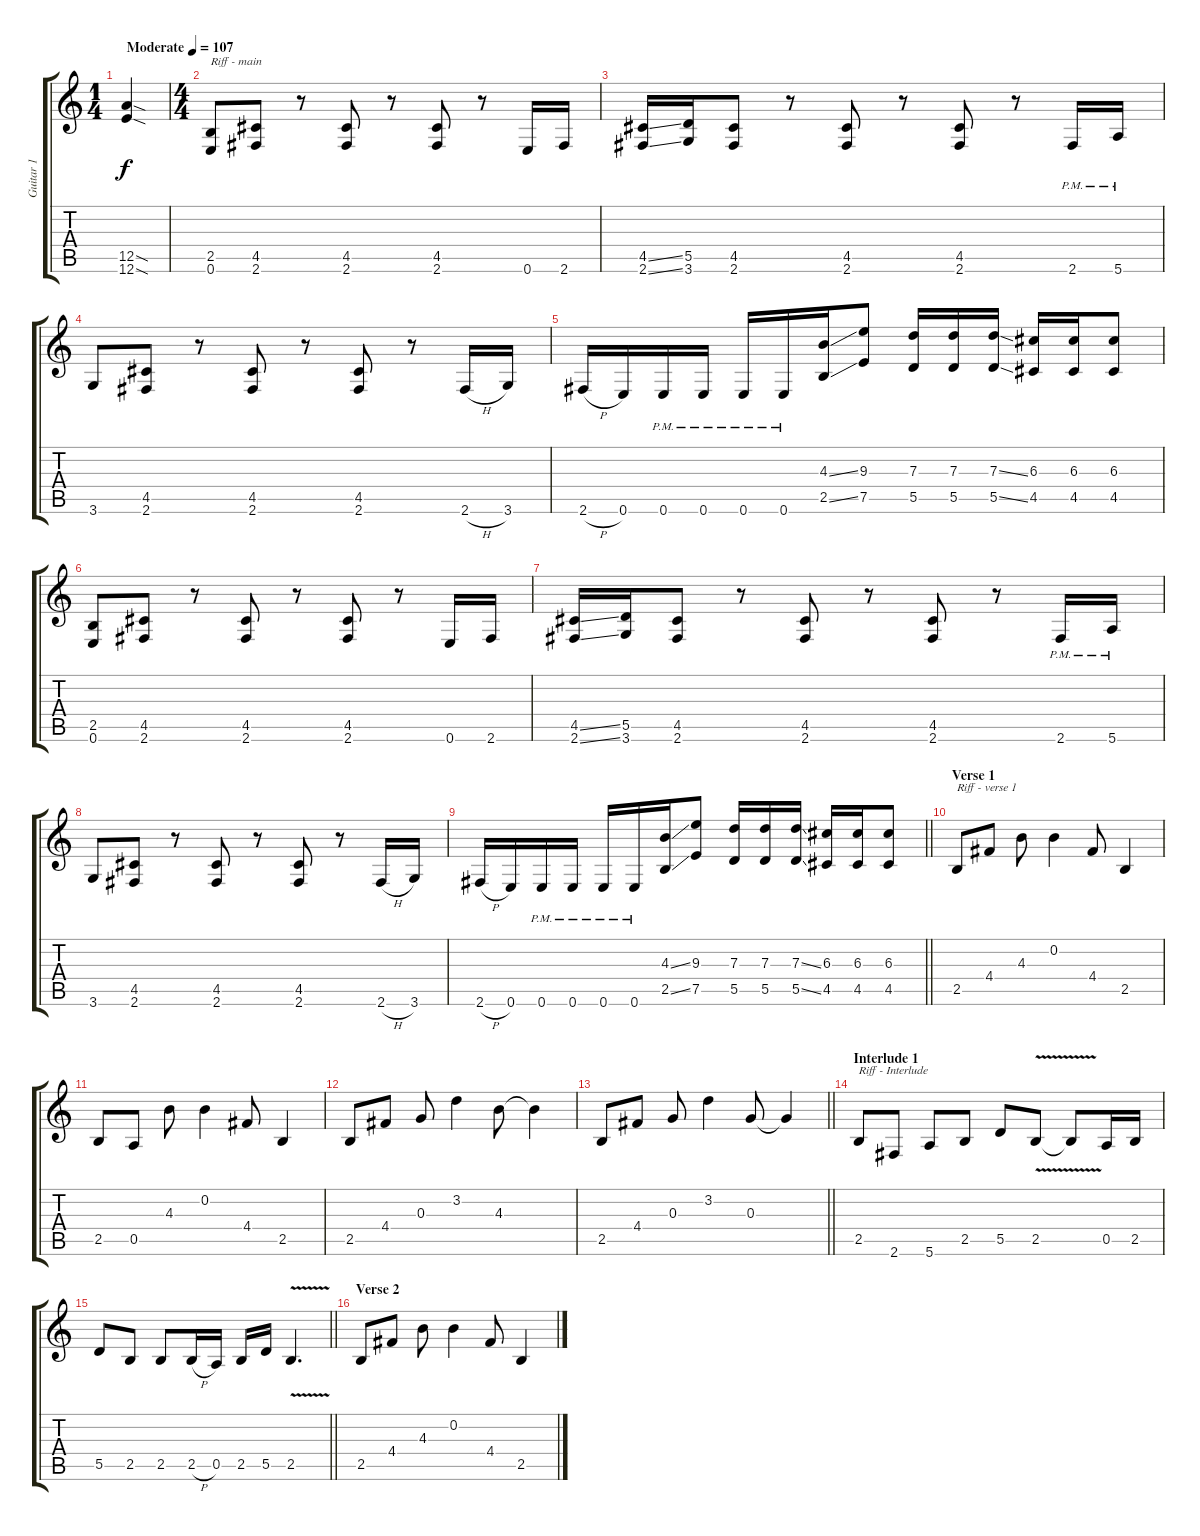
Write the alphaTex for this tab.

\track ("Guitar 1" "Guitar 1") {instrument overdrivenguitar}
\staff {score tabs}
\tuning (E4 B3 G3 D3 A2 E2) {hide}
\ts (1 4)
\tempo (107 "Moderate")
\clef g2
\ks c
(12.5{sod} 12.6{sod}).4{dy f instrument overdrivenguitar} |
\ts (4 4)
(2.5 0.6).8{txt "Riff - main"} (4.5 2.6).8 r.8 (4.5 2.6).8 r.8 (4.5 2.6).8 r.8 0.6.16 2.6.16 |
(4.5{ss} 2.6{ss}).16 (5.5 3.6).16 (4.5 2.6).8 r.8 (4.5 2.6).8 r.8 (4.5 2.6).8 r.8 2.6{pm}.16 5.6{pm}.16 |
3.6.8 (4.5 2.6).8 r.8 (4.5 2.6).8 r.8 (4.5 2.6).8 r.8 2.6{h}.16 3.6.16 |
2.6{h}.16 0.6.16 0.6{pm}.16 0.6{pm}.16 0.6{pm}.16 0.6{pm}.16 (4.3{ss} 2.5{ss}).16 (9.3 7.5).8 (7.3 5.5).16 (7.3 5.5).16 (7.3{ss} 5.5{ss}).16 (6.3 4.5).16 (6.3 4.5).16 (6.3 4.5).8 |
(2.5 0.6).8 (4.5 2.6).8 r.8 (4.5 2.6).8 r.8 (4.5 2.6).8 r.8 0.6.16 2.6.16 |
(4.5{ss} 2.6{ss}).16 (5.5 3.6).16 (4.5 2.6).8 r.8 (4.5 2.6).8 r.8 (4.5 2.6).8 r.8 2.6{pm}.16 5.6{pm}.16 |
3.6.8 (4.5 2.6).8 r.8 (4.5 2.6).8 r.8 (4.5 2.6).8 r.8 2.6{h}.16 3.6.16 |
\barLineRight lightlight
2.6{h}.16 0.6.16 0.6{pm}.16 0.6{pm}.16 0.6{pm}.16 0.6{pm}.16 (4.3{ss} 2.5{ss}).16 (9.3 7.5).8 (7.3 5.5).16 (7.3 5.5).16 (7.3{ss} 5.5{ss}).16 (6.3 4.5).16 (6.3 4.5).16 (6.3 4.5).8 |
\section ("" "Verse 1")
2.5.8{txt "Riff - verse 1" volume 16 instrument acousticguitarsteel} 4.4.8 4.3.8 0.2.4 4.4.8 2.5.4 |
2.5.8 0.5.8 4.3.8 0.2.4 4.4.8 2.5.4 |
2.5.8 4.4.8 0.3.8 3.2.4 4.3.8 4.3{t}.4 |
\barLineRight lightlight
2.5.8 4.4.8 0.3.8 3.2.4 0.3.8 0.3{t}.4 |
\section ("" "Interlude 1")
2.5.8{txt "Riff - Interlude" volume 13 instrument overdrivenguitar} 2.6.8 5.6.8 2.5.8 5.5.8 2.5{v}.8 2.5{t}.8 0.5.16 2.5.16 |
\barLineRight lightlight
5.5.8 2.5.8 2.5.8 2.5{h}.16 0.5.16 2.5.16 5.5.16 2.5{v}.4{d} |
\section ("" "Verse 2")
2.5.8{volume 16 instrument acousticguitarsteel} 4.4.8 4.3.8 0.2.4 4.4.8 2.5.4
